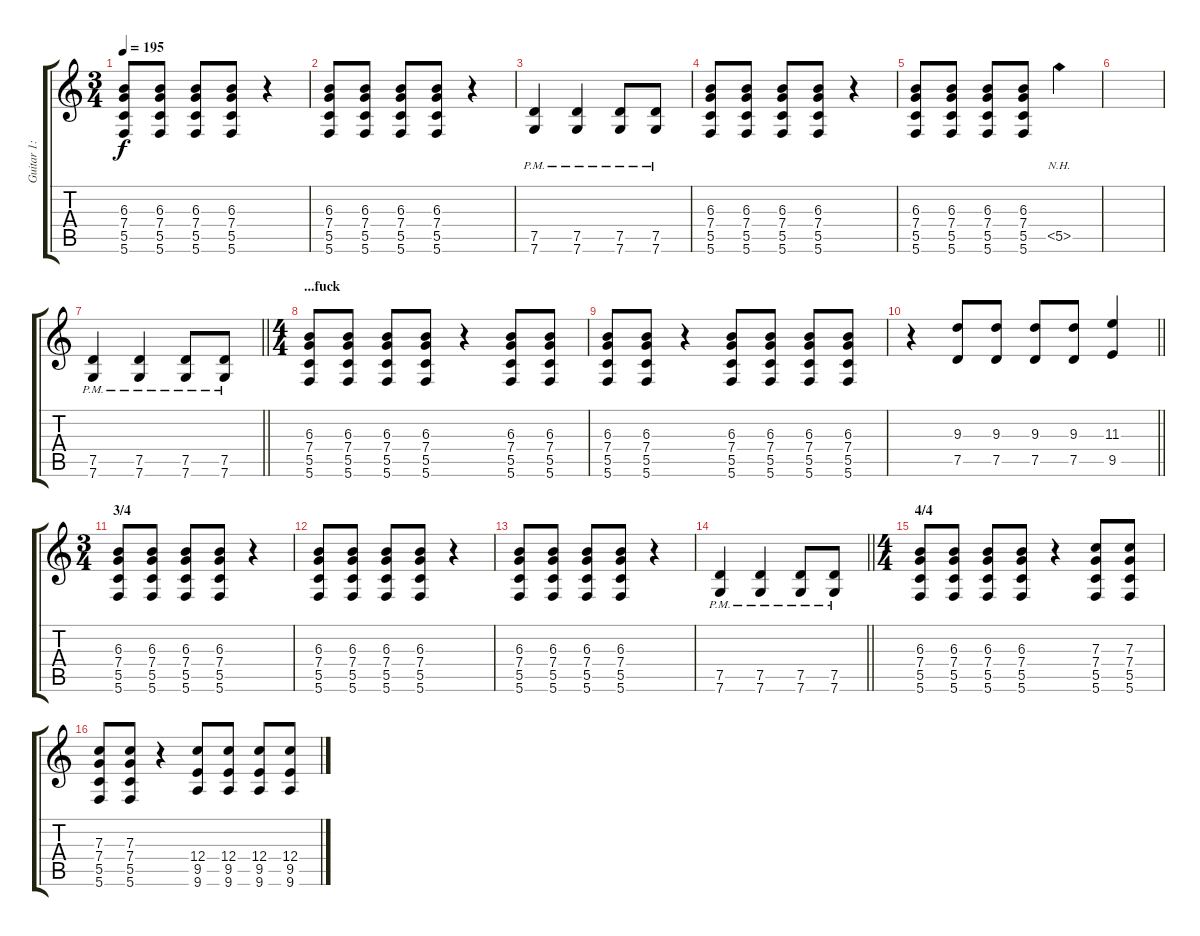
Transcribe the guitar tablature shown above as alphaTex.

\track ("Guitar 1: Johan" "Guitar 1: ") {instrument overdrivenguitar}
\staff {score tabs}
\tuning (D4 A3 F3 C3 G2 C2) {hide}
\ts (3 4)
\tempo 195
\clef g2
\ks c
(6.3 7.4 5.5 5.6).8{dy f} (6.3 7.4 5.5 5.6).8 (6.3 7.4 5.5 5.6).8 (6.3 7.4 5.5 5.6).8 r.4 |
(6.3 7.4 5.5 5.6).8 (6.3 7.4 5.5 5.6).8 (6.3 7.4 5.5 5.6).8 (6.3 7.4 5.5 5.6).8 r.4 |
(7.5{pm} 7.6).4 (7.5{pm} 7.6).4 (7.5{pm} 7.6).8 (7.5{pm} 7.6).8 |
(6.3 7.4 5.5 5.6).8 (6.3 7.4 5.5 5.6).8 (6.3 7.4 5.5 5.6).8 (6.3 7.4 5.5 5.6).8 r.4 |
(6.3 7.4 5.5 5.6).8 (6.3 7.4 5.5 5.6).8 (6.3 7.4 5.5 5.6).8 (6.3 7.4 5.5 5.6).8 5.5{nh}.4 |
|
\barLineRight lightlight
(7.5{pm} 7.6).4 (7.5{pm} 7.6).4 (7.5{pm} 7.6).8 (7.5{pm} 7.6).8 |
\ts (4 4)
\section ("" "...fuck")
(6.3 7.4 5.5 5.6).8 (6.3 7.4 5.5 5.6).8 (6.3 7.4 5.5 5.6).8 (6.3 7.4 5.5 5.6).8 r.4 (6.3 7.4 5.5 5.6).8 (6.3 7.4 5.5 5.6).8 |
(6.3 7.4 5.5 5.6).8 (6.3 7.4 5.5 5.6).8 r.4 (6.3 7.4 5.5 5.6).8 (6.3 7.4 5.5 5.6).8 (6.3 7.4 5.5 5.6).8 (6.3 7.4 5.5 5.6).8 |
\barLineRight lightlight
r.4 (9.3 7.5).8 (9.3 7.5).8 (9.3 7.5).8 (9.3 7.5).8 (11.3 9.5).4 |
\ts (3 4)
\section ("" "3/4")
(6.3 7.4 5.5 5.6).8 (6.3 7.4 5.5 5.6).8 (6.3 7.4 5.5 5.6).8 (6.3 7.4 5.5 5.6).8 r.4 |
(6.3 7.4 5.5 5.6).8 (6.3 7.4 5.5 5.6).8 (6.3 7.4 5.5 5.6).8 (6.3 7.4 5.5 5.6).8 r.4 |
(6.3 7.4 5.5 5.6).8 (6.3 7.4 5.5 5.6).8 (6.3 7.4 5.5 5.6).8 (6.3 7.4 5.5 5.6).8 r.4 |
\barLineRight lightlight
(7.5{pm} 7.6).4 (7.5{pm} 7.6).4 (7.5{pm} 7.6).8 (7.5{pm} 7.6).8 |
\ts (4 4)
\section ("" "4/4")
(6.3 7.4 5.5 5.6).8 (6.3 7.4 5.5 5.6).8 (6.3 7.4 5.5 5.6).8 (6.3 7.4 5.5 5.6).8 r.4 (7.3 7.4 5.5 5.6).8 (7.3 7.4 5.5 5.6).8 |
(7.3 7.4 5.5 5.6).8 (7.3 7.4 5.5 5.6).8 r.4 (12.4 9.5 9.6).8 (12.4 9.5 9.6).8 (12.4 9.5 9.6).8 (12.4 9.5 9.6).8
